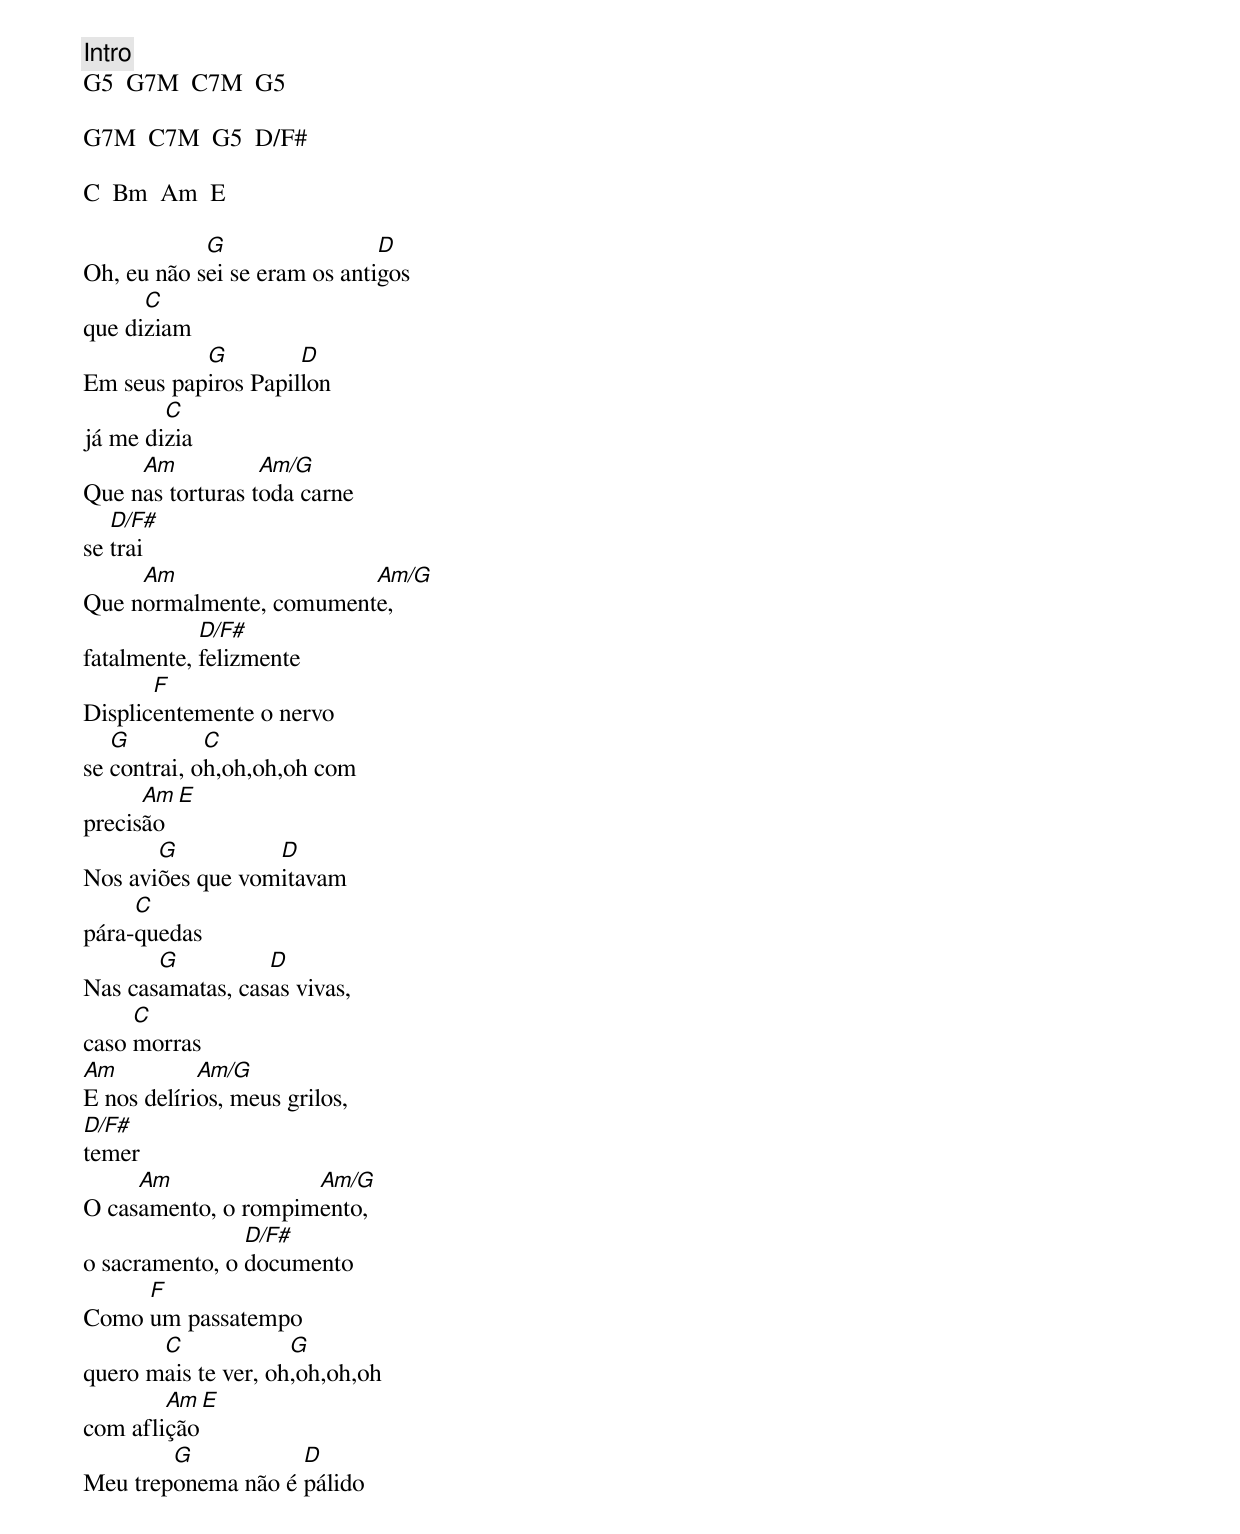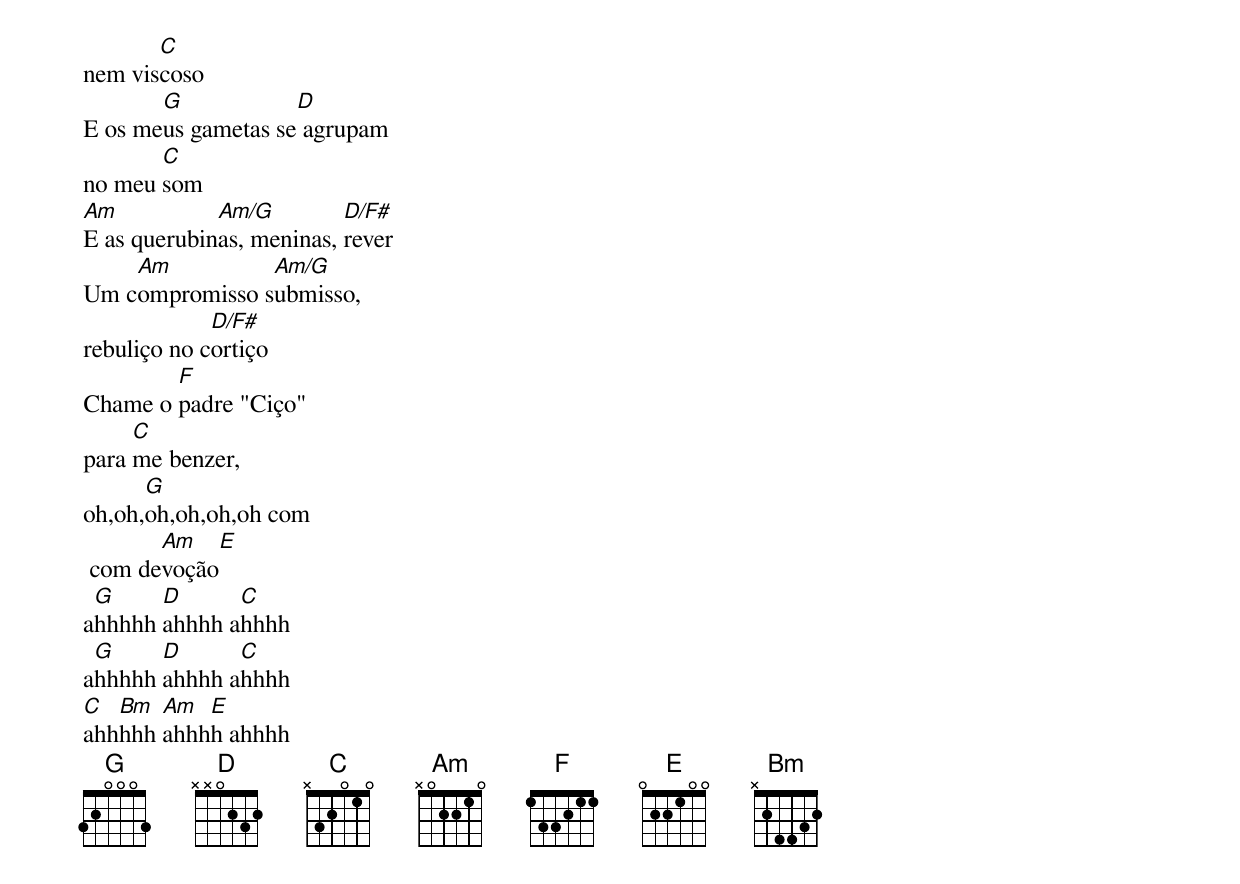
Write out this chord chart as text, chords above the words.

[Intro]
G5  G7M  C7M  G5

G7M  C7M  G5  D/F#

C  Bm  Am  E

            G                 D
Oh, eu não sei se eram os antigos
      C
que diziam
           G         D
Em seus papiros Papillon
        C
já me dizia
     Am           Am/G
Que nas torturas toda carne
   D/F#
se trai
     Am                  Am/G
Que normalmente, comumente,
            D/F#
fatalmente, felizmente
       F
Displicentemente o nervo
   G         C
se contrai, oh,oh,oh,oh com
      Am  E
precisão
       G          D
Nos aviões que vomitavam
     C
pára-quedas
       G          D
Nas casamatas, casas vivas,
     C
caso morras
Am          Am/G
E nos delírios, meus grilos,
D/F#
temer
     Am              Am/G
O casamento, o rompimento,
                D/F#
o sacramento, o documento
     F
Como um passatempo
       C             G
quero mais te ver, oh,oh,oh,oh
        Am    E
com aflição
        G           D
Meu treponema não é pálido
       C
nem viscoso
       G            D
E os meus gametas se agrupam
       C
no meu som
Am           Am/G         D/F#
E as querubinas, meninas, rever
    Am          Am/G
Um compromisso submisso,
             D/F#
rebuliço no cortiço
        F
Chame o padre "Ciço"
     C
para me benzer,
      G
oh,oh,oh,oh,oh,oh com
       Am      E
 com devoção
 G     D      C
ahhhhh ahhhh ahhhh
 G     D      C
ahhhhh ahhhh ahhhh
C  Bm  Am  E
ahhhhh ahhhh ahhhh
